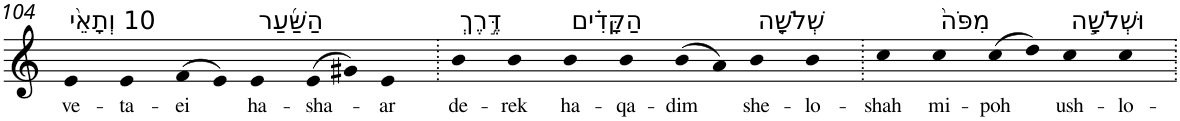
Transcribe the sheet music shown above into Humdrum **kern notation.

**kern	**text
*part1	*part1
*staff1	*staff1
*I"Piano	*
*I'Pno	*
!!LO:PB:g=z
*clefG2	*
*k[]	*
=104	=104
!LO:TX:a:t=10 וְתָאֵ֨י	!
!	!LO:LY:b
4e	ve-
!	!LO:LY:b
4e	-ta-
!	!LO:LY:b
(>8f	-ei
8e)	.
!LO:TX:a:t=הַשַּׁ֜עַר	!
!	!LO:LY:b
4e	ha-
!	!LO:LY:b
(>8e	-sha-
8g#X)	.
!	!LO:LY:b
4e	-ar
=105.	=105.
!LO:TX:a:t=דֶּ֣רֶךְ	!
!	!LO:LY:b
4b	de-
!	!LO:LY:b
4b	-rek
!LO:TX:a:t=הַקָּדִ֗ים	!
!	!LO:LY:b
4b	ha-
!	!LO:LY:b
4b	-qa-
!	!LO:LY:b
(>8b	-dim
8a)	.
!LO:TX:a:t=שְׁלֹשָׁ֤ה	!
!	!LO:LY:b
4b	she-
!	!LO:LY:b
4b	-lo-
=106.	=106.
!	!LO:LY:b
4cc	-shah
!LO:TX:a:t=מִפֹּה֙	!
!	!LO:LY:b
4cc	mi-
!	!LO:LY:b
(>8cc	-poh
8dd)	.
!LO:TX:a:t=וּשְׁלֹשָׁ֣ה	!
!	!LO:LY:b
4cc	ush-
!	!LO:LY:b
4cc	-lo-
=.	=.
*-	*-
